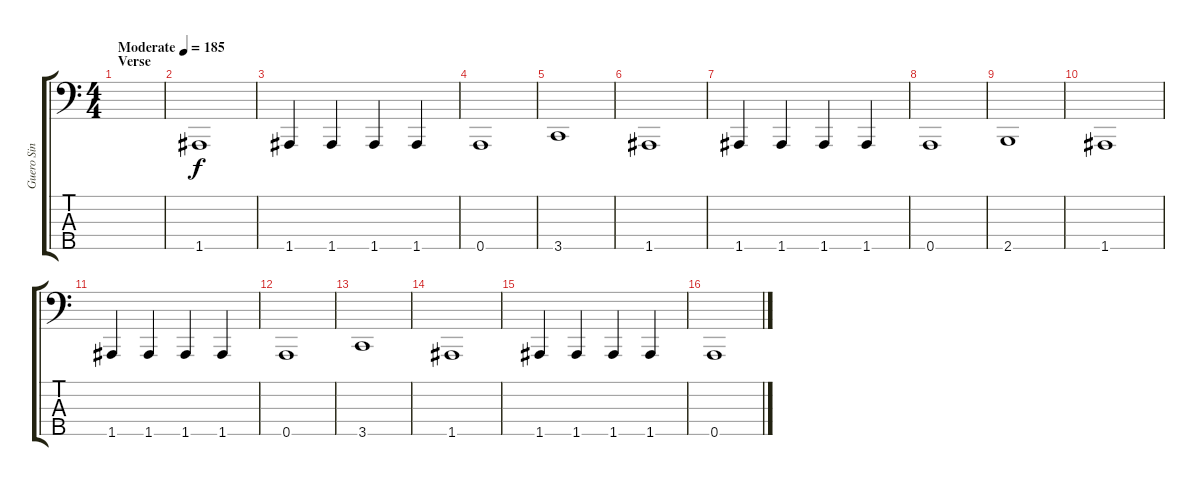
\track ("Guero Sin Fe" "Guero Sin ") {instrument electricbasspick}
\staff {score tabs}
\tuning (G2 D2 A1 E1 A0) {hide}
\ts (4 4)
\section ("" "Verse")
\tempo (185 "Moderate")
\clef f4
\ks c
|
1.5.1 |
1.5.4 1.5.4 1.5.4 1.5.4 |
0.5.1 |
3.5.1 |
1.5.1 |
1.5.4 1.5.4 1.5.4 1.5.4 |
0.5.1 |
2.5.1 |
1.5.1 |
1.5.4 1.5.4 1.5.4 1.5.4 |
0.5.1 |
3.5.1 |
1.5.1 |
1.5.4 1.5.4 1.5.4 1.5.4 |
0.5.1
